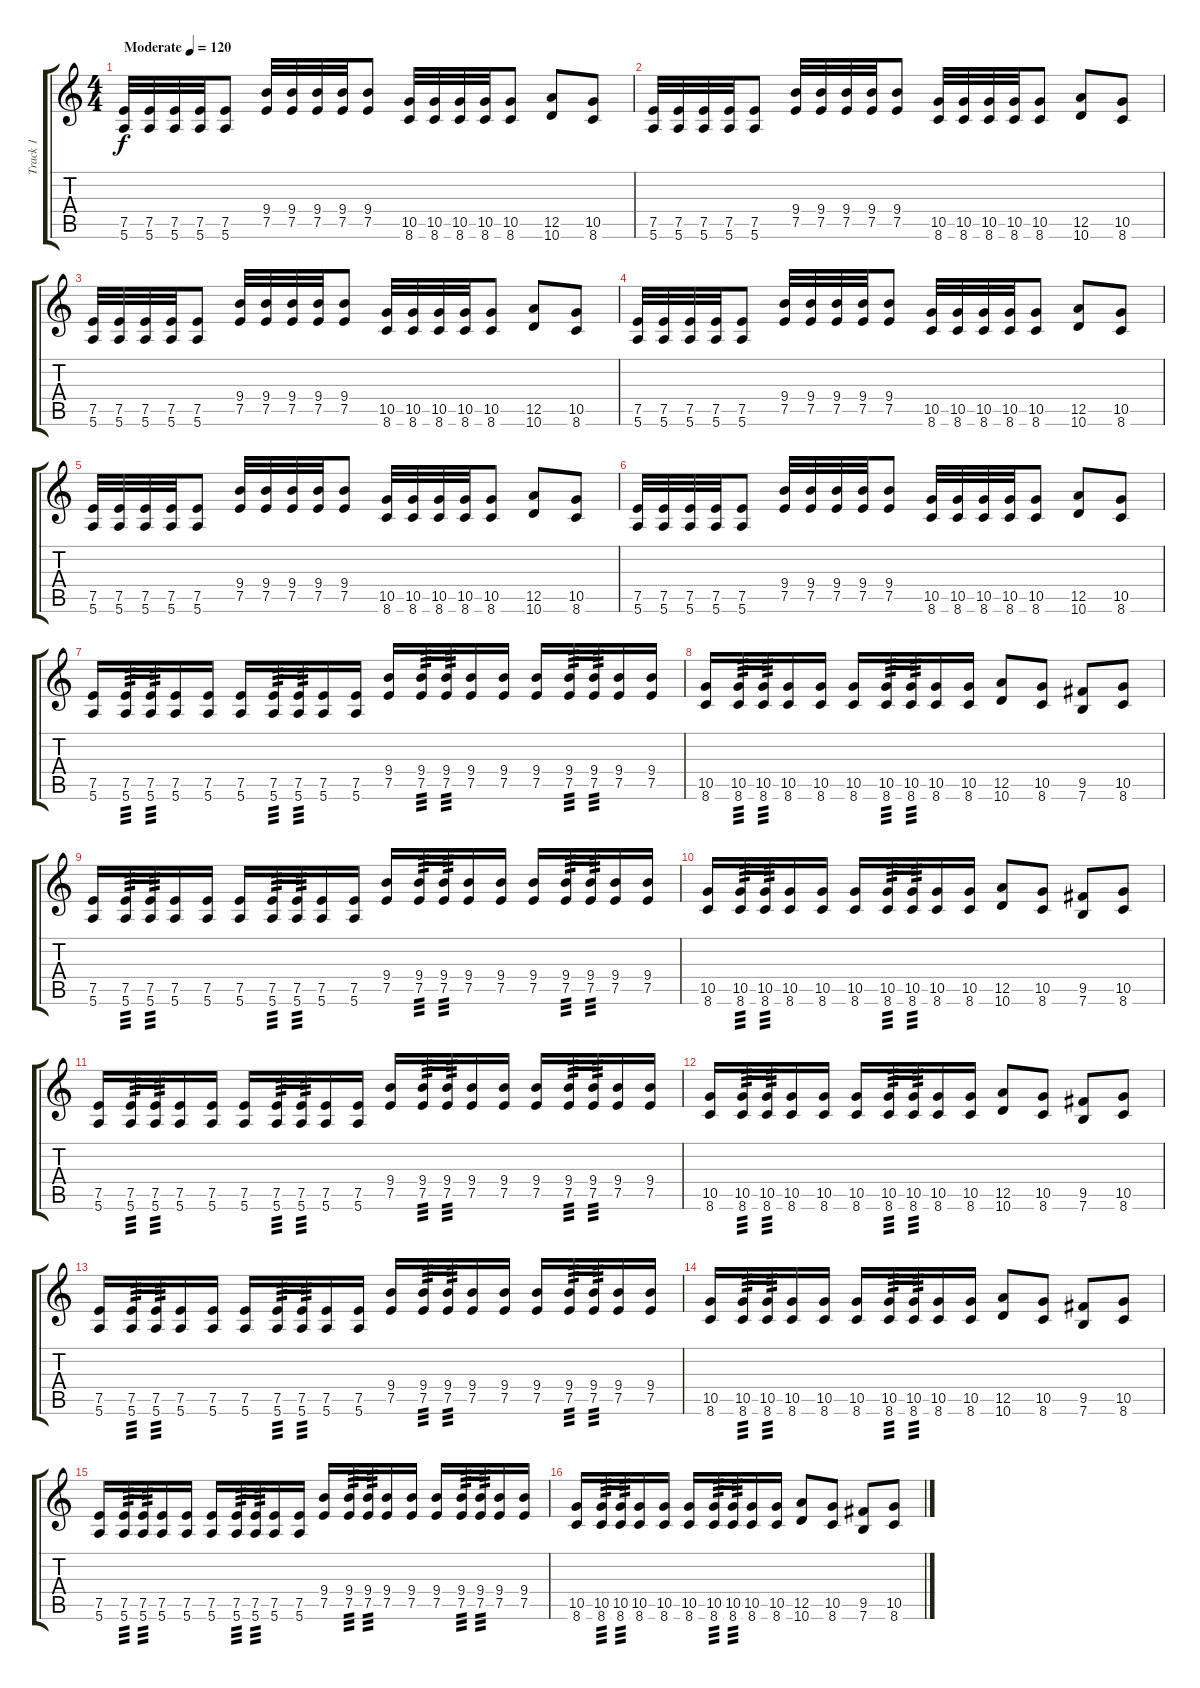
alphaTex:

\track ("Track 1" "Track 1") {instrument overdrivenguitar}
\staff {score tabs}
\tuning (E4 B3 G3 D3 A2 E2) {hide}
\ts (4 4)
\tempo (120 "Moderate")
\clef g2
\ks c
(7.5 5.6).32{dy f instrument overdrivenguitar} (7.5 5.6).32 (7.5 5.6).32 (7.5 5.6).32 (7.5 5.6).8 (9.4 7.5).32 (9.4 7.5).32 (9.4 7.5).32 (9.4 7.5).32 (9.4 7.5).8 (10.5 8.6).32 (10.5 8.6).32 (10.5 8.6).32 (10.5 8.6).32 (10.5 8.6).8 (12.5 10.6).8 (10.5 8.6).8 |
(7.5 5.6).32 (7.5 5.6).32 (7.5 5.6).32 (7.5 5.6).32 (7.5 5.6).8 (9.4 7.5).32 (9.4 7.5).32 (9.4 7.5).32 (9.4 7.5).32 (9.4 7.5).8 (10.5 8.6).32 (10.5 8.6).32 (10.5 8.6).32 (10.5 8.6).32 (10.5 8.6).8 (12.5 10.6).8 (10.5 8.6).8 |
(7.5 5.6).32 (7.5 5.6).32 (7.5 5.6).32 (7.5 5.6).32 (7.5 5.6).8 (9.4 7.5).32 (9.4 7.5).32 (9.4 7.5).32 (9.4 7.5).32 (9.4 7.5).8 (10.5 8.6).32 (10.5 8.6).32 (10.5 8.6).32 (10.5 8.6).32 (10.5 8.6).8 (12.5 10.6).8 (10.5 8.6).8 |
(7.5 5.6).32 (7.5 5.6).32 (7.5 5.6).32 (7.5 5.6).32 (7.5 5.6).8 (9.4 7.5).32 (9.4 7.5).32 (9.4 7.5).32 (9.4 7.5).32 (9.4 7.5).8 (10.5 8.6).32 (10.5 8.6).32 (10.5 8.6).32 (10.5 8.6).32 (10.5 8.6).8 (12.5 10.6).8 (10.5 8.6).8 |
(7.5 5.6).32 (7.5 5.6).32 (7.5 5.6).32 (7.5 5.6).32 (7.5 5.6).8 (9.4 7.5).32 (9.4 7.5).32 (9.4 7.5).32 (9.4 7.5).32 (9.4 7.5).8 (10.5 8.6).32 (10.5 8.6).32 (10.5 8.6).32 (10.5 8.6).32 (10.5 8.6).8 (12.5 10.6).8 (10.5 8.6).8 |
(7.5 5.6).32 (7.5 5.6).32 (7.5 5.6).32 (7.5 5.6).32 (7.5 5.6).8 (9.4 7.5).32 (9.4 7.5).32 (9.4 7.5).32 (9.4 7.5).32 (9.4 7.5).8 (10.5 8.6).32 (10.5 8.6).32 (10.5 8.6).32 (10.5 8.6).32 (10.5 8.6).8 (12.5 10.6).8 (10.5 8.6).8 |
(7.5 5.6).16 (7.5 5.6).32{tp 3} (7.5 5.6).32{tp 3} (7.5 5.6).16 (7.5 5.6).16 (7.5 5.6).16 (7.5 5.6).32{tp 3} (7.5 5.6).32{tp 3} (7.5 5.6).16 (7.5 5.6).16 (9.4 7.5).16 (9.4 7.5).32{tp 3} (9.4 7.5).32{tp 3} (9.4 7.5).16 (9.4 7.5).16 (9.4 7.5).16 (9.4 7.5).32{tp 3} (9.4 7.5).32{tp 3} (9.4 7.5).16 (9.4 7.5).16 |
(10.5 8.6).16 (10.5 8.6).32{tp 3} (10.5 8.6).32{tp 3} (10.5 8.6).16 (10.5 8.6).16 (10.5 8.6).16 (10.5 8.6).32{tp 3} (10.5 8.6).32{tp 3} (10.5 8.6).16 (10.5 8.6).16 (12.5 10.6).8 (10.5 8.6).8 (9.5 7.6).8 (10.5 8.6).8 |
(7.5 5.6).16 (7.5 5.6).32{tp 3} (7.5 5.6).32{tp 3} (7.5 5.6).16 (7.5 5.6).16 (7.5 5.6).16 (7.5 5.6).32{tp 3} (7.5 5.6).32{tp 3} (7.5 5.6).16 (7.5 5.6).16 (9.4 7.5).16 (9.4 7.5).32{tp 3} (9.4 7.5).32{tp 3} (9.4 7.5).16 (9.4 7.5).16 (9.4 7.5).16 (9.4 7.5).32{tp 3} (9.4 7.5).32{tp 3} (9.4 7.5).16 (9.4 7.5).16 |
(10.5 8.6).16 (10.5 8.6).32{tp 3} (10.5 8.6).32{tp 3} (10.5 8.6).16 (10.5 8.6).16 (10.5 8.6).16 (10.5 8.6).32{tp 3} (10.5 8.6).32{tp 3} (10.5 8.6).16 (10.5 8.6).16 (12.5 10.6).8 (10.5 8.6).8 (9.5 7.6).8 (10.5 8.6).8 |
(7.5 5.6).16 (7.5 5.6).32{tp 3} (7.5 5.6).32{tp 3} (7.5 5.6).16 (7.5 5.6).16 (7.5 5.6).16 (7.5 5.6).32{tp 3} (7.5 5.6).32{tp 3} (7.5 5.6).16 (7.5 5.6).16 (9.4 7.5).16 (9.4 7.5).32{tp 3} (9.4 7.5).32{tp 3} (9.4 7.5).16 (9.4 7.5).16 (9.4 7.5).16 (9.4 7.5).32{tp 3} (9.4 7.5).32{tp 3} (9.4 7.5).16 (9.4 7.5).16 |
(10.5 8.6).16 (10.5 8.6).32{tp 3} (10.5 8.6).32{tp 3} (10.5 8.6).16 (10.5 8.6).16 (10.5 8.6).16 (10.5 8.6).32{tp 3} (10.5 8.6).32{tp 3} (10.5 8.6).16 (10.5 8.6).16 (12.5 10.6).8 (10.5 8.6).8 (9.5 7.6).8 (10.5 8.6).8 |
(7.5 5.6).16 (7.5 5.6).32{tp 3} (7.5 5.6).32{tp 3} (7.5 5.6).16 (7.5 5.6).16 (7.5 5.6).16 (7.5 5.6).32{tp 3} (7.5 5.6).32{tp 3} (7.5 5.6).16 (7.5 5.6).16 (9.4 7.5).16 (9.4 7.5).32{tp 3} (9.4 7.5).32{tp 3} (9.4 7.5).16 (9.4 7.5).16 (9.4 7.5).16 (9.4 7.5).32{tp 3} (9.4 7.5).32{tp 3} (9.4 7.5).16 (9.4 7.5).16 |
(10.5 8.6).16 (10.5 8.6).32{tp 3} (10.5 8.6).32{tp 3} (10.5 8.6).16 (10.5 8.6).16 (10.5 8.6).16 (10.5 8.6).32{tp 3} (10.5 8.6).32{tp 3} (10.5 8.6).16 (10.5 8.6).16 (12.5 10.6).8 (10.5 8.6).8 (9.5 7.6).8 (10.5 8.6).8 |
(7.5 5.6).16 (7.5 5.6).32{tp 3} (7.5 5.6).32{tp 3} (7.5 5.6).16 (7.5 5.6).16 (7.5 5.6).16 (7.5 5.6).32{tp 3} (7.5 5.6).32{tp 3} (7.5 5.6).16 (7.5 5.6).16 (9.4 7.5).16 (9.4 7.5).32{tp 3} (9.4 7.5).32{tp 3} (9.4 7.5).16 (9.4 7.5).16 (9.4 7.5).16 (9.4 7.5).32{tp 3} (9.4 7.5).32{tp 3} (9.4 7.5).16 (9.4 7.5).16 |
(10.5 8.6).16 (10.5 8.6).32{tp 3} (10.5 8.6).32{tp 3} (10.5 8.6).16 (10.5 8.6).16 (10.5 8.6).16 (10.5 8.6).32{tp 3} (10.5 8.6).32{tp 3} (10.5 8.6).16 (10.5 8.6).16 (12.5 10.6).8 (10.5 8.6).8 (9.5 7.6).8 (10.5 8.6).8
